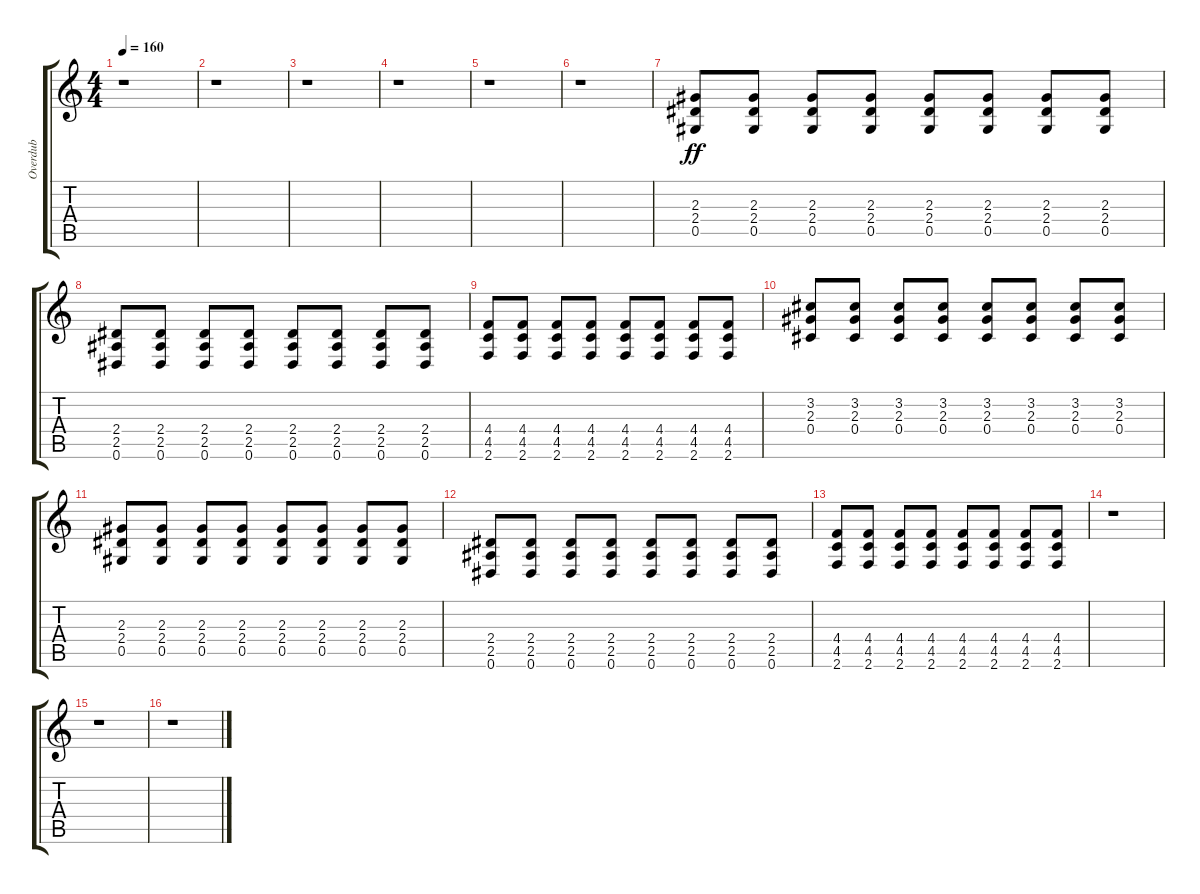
\track ("Overdub" "Overdub") {instrument distortionguitar}
\staff {score tabs}
\tuning (Eb4 Bb3 Gb3 Db3 Ab2 Eb2) {hide}
\ts (4 4)
\tempo 160
\clef g2
\ks c
r.1{dy ff} |
r.1 |
r.1 |
r.1 |
r.1 |
r.1 |
(2.3 2.4 0.5).8 (2.3 2.4 0.5).8 (2.3 2.4 0.5).8 (2.3 2.4 0.5).8 (2.3 2.4 0.5).8 (2.3 2.4 0.5).8 (2.3 2.4 0.5).8 (2.3 2.4 0.5).8 |
(2.4 2.5 0.6).8 (2.4 2.5 0.6).8 (2.4 2.5 0.6).8 (2.4 2.5 0.6).8 (2.4 2.5 0.6).8 (2.4 2.5 0.6).8 (2.4 2.5 0.6).8 (2.4 2.5 0.6).8 |
(4.4 4.5 2.6).8 (4.4 4.5 2.6).8 (4.4 4.5 2.6).8 (4.4 4.5 2.6).8 (4.4 4.5 2.6).8 (4.4 4.5 2.6).8 (4.4 4.5 2.6).8 (4.4 4.5 2.6).8 |
(3.2 2.3 0.4).8 (3.2 2.3 0.4).8 (3.2 2.3 0.4).8 (3.2 2.3 0.4).8 (3.2 2.3 0.4).8 (3.2 2.3 0.4).8 (3.2 2.3 0.4).8 (3.2 2.3 0.4).8 |
(2.3 2.4 0.5).8 (2.3 2.4 0.5).8 (2.3 2.4 0.5).8 (2.3 2.4 0.5).8 (2.3 2.4 0.5).8 (2.3 2.4 0.5).8 (2.3 2.4 0.5).8 (2.3 2.4 0.5).8 |
(2.4 2.5 0.6).8 (2.4 2.5 0.6).8 (2.4 2.5 0.6).8 (2.4 2.5 0.6).8 (2.4 2.5 0.6).8 (2.4 2.5 0.6).8 (2.4 2.5 0.6).8 (2.4 2.5 0.6).8 |
(4.4 4.5 2.6).8 (4.4 4.5 2.6).8 (4.4 4.5 2.6).8 (4.4 4.5 2.6).8 (4.4 4.5 2.6).8 (4.4 4.5 2.6).8 (4.4 4.5 2.6).8 (4.4 4.5 2.6).8 |
r.1 |
r.1 |
r.1
